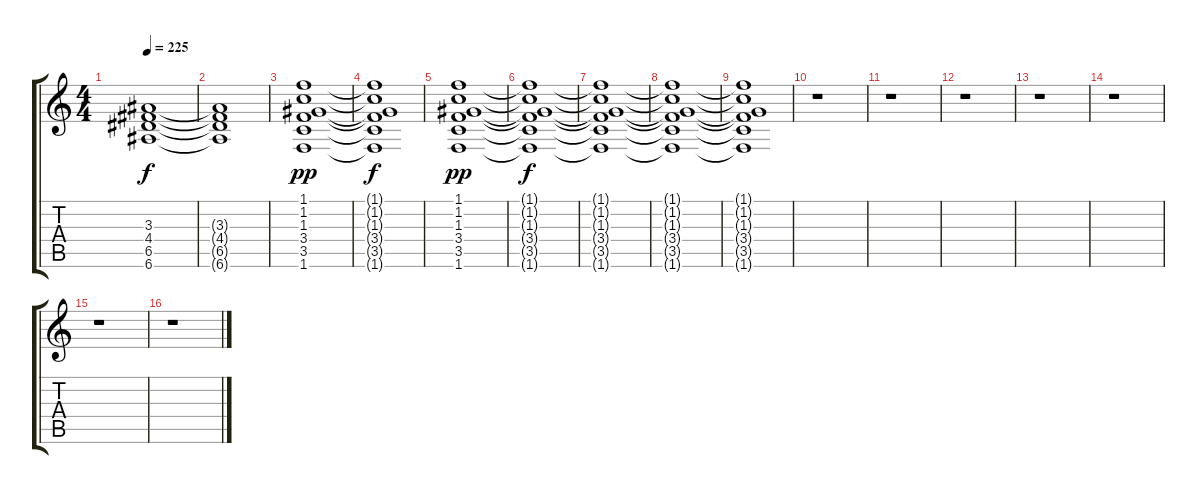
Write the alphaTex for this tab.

\track "" {instrument electricguitarmuted}
\staff {score tabs}
\tuning (E4 B3 G3 D3 A2 E2) {hide}
\ts (4 4)
\tempo 225
\clef g2
\ks c
(3.3{t} 4.4{t} 6.5{t} 6.6{t}).1{dy f} |
(3.3{t} 4.4{t} 6.5{t} 6.6{t}).1 |
(1.1 1.2 1.3 3.4 3.5 1.6).1{dy pp} |
(1.1{t} 1.2{t} 1.3{t} 3.4{t} 3.5{t} 1.6{t}).1{dy f} |
(1.1 1.2 1.3 3.4 3.5 1.6).1{dy pp} |
(1.1{t} 1.2{t} 1.3{t} 3.4{t} 3.5{t} 1.6{t}).1{dy f} |
(1.1{t} 1.2{t} 1.3{t} 3.4{t} 3.5{t} 1.6{t}).1 |
(1.1{t} 1.2{t} 1.3{t} 3.4{t} 3.5{t} 1.6{t}).1 |
(1.1{t} 1.2{t} 1.3{t} 3.4{t} 3.5{t} 1.6{t}).1 |
r.1 |
r.1 |
r.1 |
r.1 |
r.1 |
r.1 |
r.1
